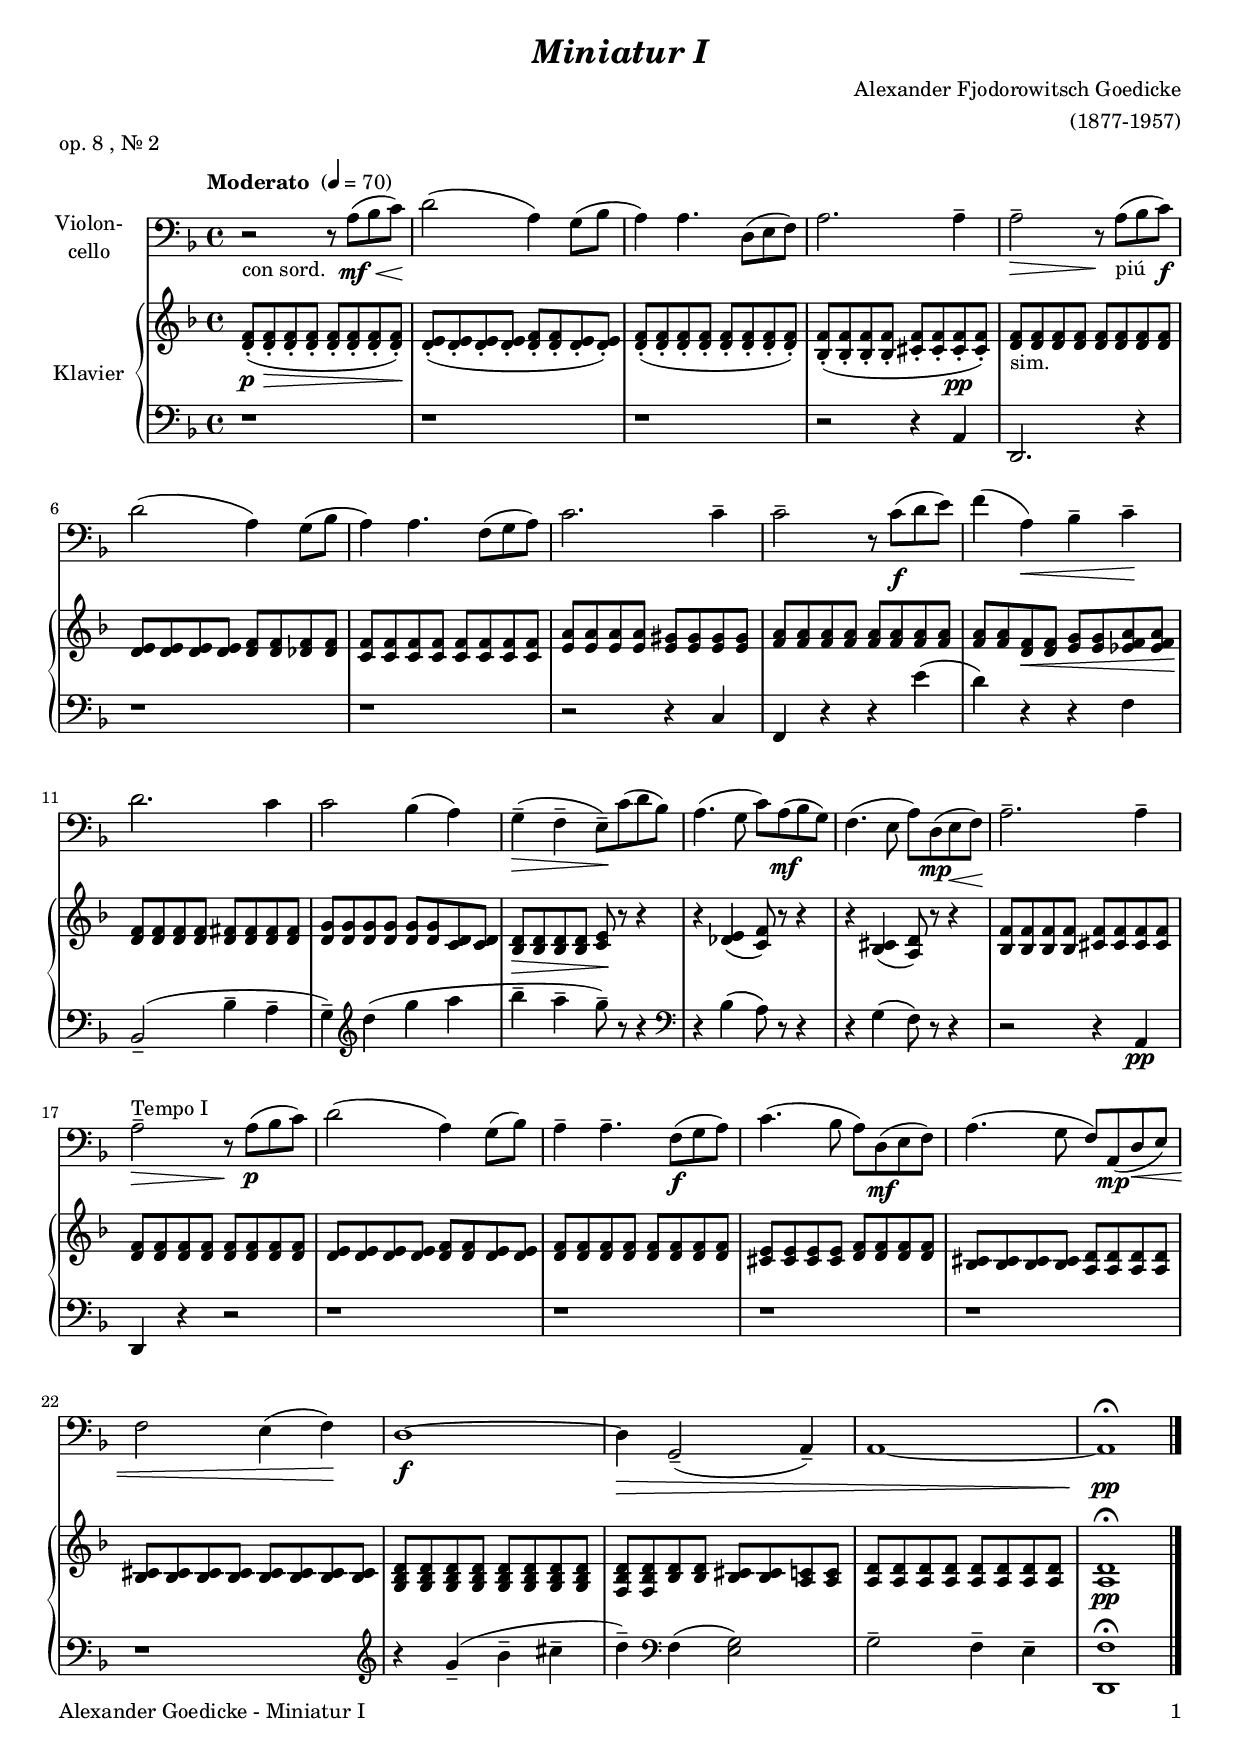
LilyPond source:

\version "2.24.4"
\include "deutsch.ly"

#(set-global-staff-size 18)

\header {
  title     = \markup \italic "Miniatur I"
  composer  = "Alexander Fjodorowitsch Goedicke"
  arranger  = "(1877-1957)"
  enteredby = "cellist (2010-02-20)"
  piece     = "op. 8 , Nr. 2"
}

voiceconsts = {
 \key f \major
 \clef "bass"
 %\numericTimeSignature
 \compressEmptyMeasures
 \time 4/4
 \tempo "Moderato " 4=70
}

mivc = "cello"
mist = "string ensemble 1"
mikl = "acoustic grand"

va = \relative c' {
    \voiceconsts

  r2_"con sord." r8 a(\mf\< b c)\!
  d2( a4) g8( b
  a4) a4. d,8( e f)
  a2. a4--
  a2--\> r8\! a(_"piú " b c\f)
  d2( a4) g8( b
  a4) a4. f8( g a)
  c2. c4--
  c2-- r8 c(\f d e)
  f4( a,)\< b-- c--\!
  d2. c4
  c2 b4( a)
  g--(\> f-- e8--)\! c'( d b)
  a4.( g8 c) a\mf( b g)
  f4.( e8 a) d,(\mp e\< f)\!
  a2.-- a4--
  a2--^"Tempo I"\> r8\! a(\p b c)
  d2( a4) g8( b)
  a4-- a4.-- f8(\f g a)
  c4.( b8 a) d,(\mf e f)
  a4.( g8 f) a,(\mp d\< e)
  f2 e4( f)\!
  d1\f~
  d4\> g,2--( a4--)
  a1~
  a\pp\!^\fermata \bar "|."
}

vb = \relative c' {
    \voiceconsts
    \clef treble

  <d f>8-.\p\>( <d f>-. <d f>-. <d f>-. <d f>-. <d f>-. <d f>-. <d f>-.)\!
  <d e>-.( <d e>-. <d e>-. <d e>-. <d f>-. <d f>-. <d e>-. <d e>-.)
  <d f>-.( <d f>-. <d f>-. <d f>-. <d f>-. <d f>-. <d f>-. <d f>-.)
  <b f'>-.( <b f'>-. <b f'>-. <b f'>-. <cis f>-. <cis f>-. <cis f>-.\pp <cis f>-.)
  <d f>_"sim." <d f> <d f> <d f> <d f> <d f> <d f> <d f>
  <d e> <d e> <d e> <d e> <d f> <d f>  <des f> <des f>
  <c f> <c f> <c f> <c f> <c f> <c f> <c f> <c f>
  <e a> <e a> <e a> <e a> <e gis> <e gis> <e gis> <e gis>
  <f a> <f a> <f a> <f a> <f a> <f a> <f a> <f a>
  <f a> <f a> <d f>\< <d f> <e g> <e g> <es f a> <es f a>\!
  <d f> <d f> <d f> <d f> <d fis> <d fis> <d fis> <d fis>
  <d g> <d g> <d g> <d g> <d g> <d g> <c d> <c d>
  <b d>\> <b d> <b d> <b d> <c e>\! r r4
  r <des e>( <c f>8) r r4
  r <b cis>( <a d>8) r r4
  <b f'>8 <b f'> <b f'> <b f'> <cis f> <cis f> <cis f> <cis f>
  <d f> <d f> <d f> <d f> <d f> <d f> <d f> <d f>
  <d e> <d e> <d e> <d e> <d f> <d f> <d e> <d e>
  <d f> <d f> <d f> <d f> <d f> <d f> <d f> <d f>
  <cis e> <cis e> <cis e> <cis e> <d f> <d f> <d f> <d f>
  <b cis> <b cis> <b cis> <b cis> <a d> <a d> <a d> <a d>
  <b cis> <b cis> <b cis> <b cis> <b cis> <b cis> <b cis> <b cis>
  <g b d> <g b d> <g b d> <g b d> <g b d> <g b d> <g b d> <g b d>
  <f b d> <f b d> <b d> <b d> <b cis> <b cis> <a c> <a c>
  <a d> <a d> <a d> <a d> <a d> <a d> <a d> <a d>
  <a d>1\pp^\fermata \bar "|."
}

vc = \relative c {
    \voiceconsts

  r1
  r
  r
  r2 r4 a
  d,2. r4
  r1
  r
  r2 r4 c'
  f, r r e''(
  d) r r f,
  b,2--( b'4-- a--
  g--) \clef "treble" d''( g a
  b-- a-- g8--) r r4 \clef "bass"
  r b,,( a8) r r4
  r g( f8) r r4
  r2 r4 a,\pp
  d, r r2
  r1
  r
  r
  r
  r \clef treble
  r4 g''--( b-- cis--
  d--) \clef "bass" f,,( <e g>2)
  g2-- f4-- e--
  <d, f'>1^\fermata \bar "|."
}


music = <<
  \new Staff {
    \set Staff.midiInstrument = \mivc
    \set Staff.instrumentName = \markup \center-column { "Violon-" "cello" }
    \transpose f f { \va }
  }

  \new PianoStaff <<
        \set PianoStaff.midiInstrument = \mikl
        \set PianoStaff.instrumentName = \markup \center-column { "Klavier" }
        <<
          \new Staff {
            \transpose f f { \vb }
          }
	  
%          \new Dynamics \vdy

          \new Staff {
            \transpose f f { \vc }
          }
        >>
  >>
>>
\book {
  \paper {
    print-page-number = ##t
    print-first-page-number = ##t
    ragged-last-bottom = ##f
    oddHeaderMarkup = \markup \null
    evenHeaderMarkup = \markup \null
    oddFooterMarkup = \markup {
      \fill-line {
        \if \should-print-page-number
        "Alexander Goedicke - Miniatur I" \fromproperty #'page:page-number-string
      }
    }
    evenFooterMarkup = \oddFooterMarkup
  } \score {
    \music
    \layout {}
  }

  \score {
    \unfoldRepeats \music

    \midi {
      \context {
        \Score
      }
    }
  }
}
